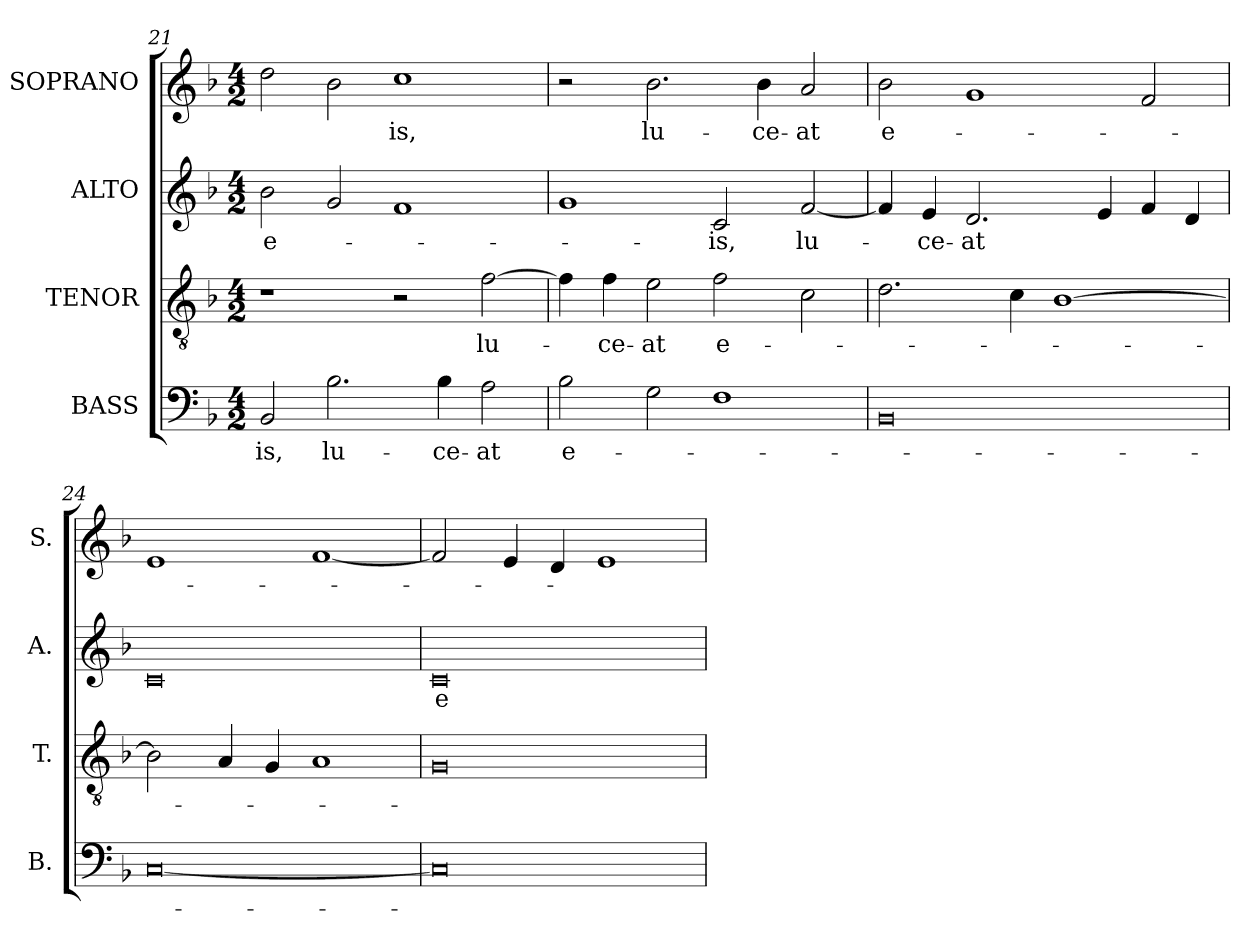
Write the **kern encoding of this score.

**kern	**text	**kern	**text	**kern	**text	**kern	**text
*part4	*part4	*part3	*part3	*part2	*part2	*part1	*part1
*staff4	*staff4	*staff3	*staff3	*staff2	*staff2	*staff1	*staff1
*I"BASS	*	*I"TENOR	*	*I"ALTO	*	*I"SOPRANO	*
*I'B.	*	*I'T.	*	*I'A.	*	*I'S.	*
!!LO:PB:g=z
*clefF4	*	*clefGv2	*	*clefG2	*	*clefG2	*
*	*	*ITrd7c12	*	*	*	*	*
*k[b-]	*	*k[b-]	*	*k[b-]	*	*k[b-]	*
*F:	*	*F:	*	*F:	*	*F:	*
*M4/2	*	*M4/2	*	*M4/2	*	*M4/2	*
=21	=21	=21	=21	=21	=21	=21	=21
!	!LO:LY:b:color=#000000	!	!	!	!	!	!
!	!	!	!	!	!LO:LY:b:color=#000000	!	!
2BB-i/	-is,	1r	.	2b-i\	e-	2ddi\	.
!	!LO:LY:b:color=#000000	!	!	!	!	!	!
2.B-i\	lu-	.	.	2gi/	.	2b-i\	.
!	!	!	!	!	!	!	!LO:LY:b:color=#000000
.	.	2r	.	1fi	.	1cci	-is,
!	!LO:LY:b:color=#000000	!	!	!	!	!	!
4B-i\	-ce-	.	.	.	.	.	.
!	!LO:LY:b:color=#000000	!	!	!	!	!	!
!	!	!	!LO:LY:b:color=#000000	!	!	!	!
2Ai\	-at	[2Fi\	lu-	.	.	.	.
=22	=22	=22	=22	=22	=22	=22	=22
!	!LO:LY:b:color=#000000	!	!	!	!	!	!
2B-i\	e-	4Fi\]	.	1gi	.	2r	.
!	!	!	!LO:LY:b:color=#000000	!	!	!	!
.	.	4Fi\	-ce-	.	.	.	.
!	!	!	!LO:LY:b:color=#000000	!	!	!	!
!	!	!	!	!	!	!	!LO:LY:b:color=#000000
2Gi\	.	2Ei\	-at	.	.	2.b-i\	lu-
!	!	!	!LO:LY:b:color=#000000	!	!	!	!
!	!	!	!	!	!LO:LY:b:color=#000000	!	!
1Fi	.	2Fi\	e-	2ci/	-is,	.	.
!	!	!	!	!	!	!	!LO:LY:b:color=#000000
.	.	.	.	.	.	4b-i\	-ce-
!	!	!	!	!	!LO:LY:b:color=#000000	!	!
!	!	!	!	!	!	!	!LO:LY:b:color=#000000
.	.	2Ci\	.	[2fi/	lu-	2ai/	-at
=23	=23	=23	=23	=23	=23	=23	=23
!	!	!	!	!	!	!	!LO:LY:b:color=#000000
0BB-i	.	2.Di\	.	4fi/]	.	2b-i\	e-
!	!	!	!	!	!LO:LY:b:color=#000000	!	!
.	.	.	.	4ei/	-ce-	.	.
!	!	!	!	!	!LO:LY:b:color=#000000	!	!
.	.	.	.	2.di/	-at	1gi	.
.	.	4Ci\	.	.	.	.	.
.	.	[1BB-i	.	.	.	.	.
.	.	.	.	4ei/	.	.	.
.	.	.	.	4fi/	.	2fi/	.
.	.	.	.	4di/	.	.	.
=24	=24	=24	=24	=24	=24	=24	=24
[0Ci	.	2BB-i\]	.	0ci	.	1ei	.
.	.	4AAi/	.	.	.	.	.
.	.	4GGi/	.	.	.	.	.
.	.	1AAi	.	.	.	[1fi	.
=25	=25	=25	=25	=25	=25	=25	=25
!	!	!	!	!	!LO:LY:b:color=#000000	!	!
0Ci]	.	0GGi	.	0ci	e-	2fi/]	.
.	.	.	.	.	.	4ei/	.
.	.	.	.	.	.	4di/	.
.	.	.	.	.	.	1ei	.
=	=	=	=	=	=	=	=
*-	*-	*-	*-	*-	*-	*-	*-
